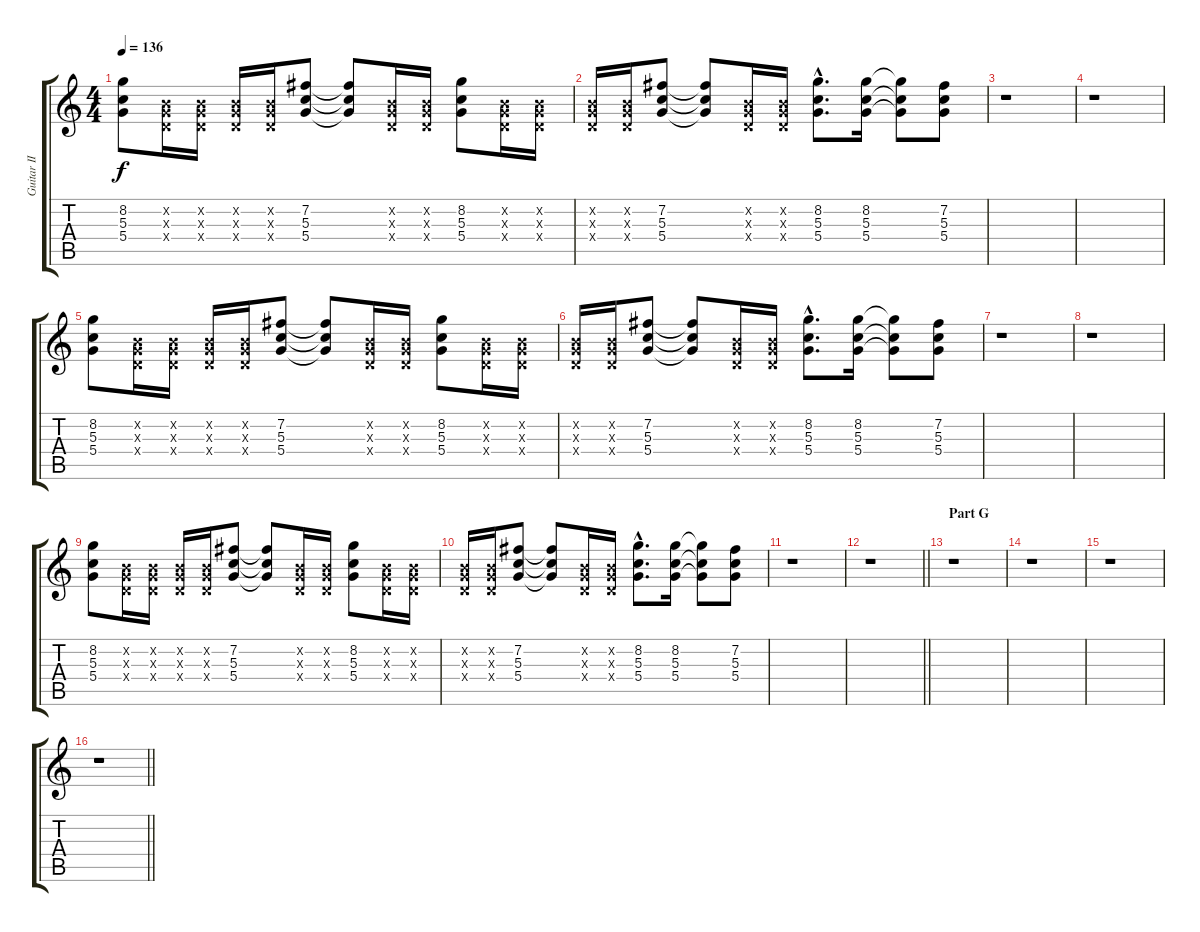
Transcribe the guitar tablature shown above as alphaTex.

\track ("Guitar II (Kazuma)" "Guitar II ") {instrument distortionguitar}
\staff {score tabs}
\tuning (E4 B3 G3 D3 A2 E2) {hide}
\ts (4 4)
\tempo 136
\clef g2
\ks c
(8.2 5.3 5.4).8{dy f} (0.2{x} 0.3{x} 0.4{x}).16 (0.2{x} 0.3{x} 0.4{x}).16 (0.2{x} 0.3{x} 0.4{x}).16 (0.2{x} 0.3{x} 0.4{x}).16 (7.2 5.3 5.4).8 (7.2{t} 5.3{t} 5.4{t}).8 (0.2{x} 0.3{x} 0.4{x}).16 (0.2{x} 0.3{x} 0.4{x}).16 (8.2 5.3 5.4).8 (0.2{x} 0.3{x} 0.4{x}).16 (0.2{x} 0.3{x} 0.4{x}).16 |
(0.2{x} 0.3{x} 0.4{x}).16 (0.2{x} 0.3{x} 0.4{x}).16 (7.2 5.3 5.4).8 (7.2{t} 5.3{t} 5.4{t}).8 (0.2{x} 0.3{x} 0.4{x}).16 (0.2{x} 0.3{x} 0.4{x}).16 (8.2{hac} 5.3{hac} 5.4{hac}).8{d} (8.2 5.3 5.4).16 (8.2{t} 5.3{t} 5.4{t}).8 (7.2 5.3 5.4).8 |
r.1 |
r.1 |
(8.2 5.3 5.4).8 (0.2{x} 0.3{x} 0.4{x}).16 (0.2{x} 0.3{x} 0.4{x}).16 (0.2{x} 0.3{x} 0.4{x}).16 (0.2{x} 0.3{x} 0.4{x}).16 (7.2 5.3 5.4).8 (7.2{t} 5.3{t} 5.4{t}).8 (0.2{x} 0.3{x} 0.4{x}).16 (0.2{x} 0.3{x} 0.4{x}).16 (8.2 5.3 5.4).8 (0.2{x} 0.3{x} 0.4{x}).16 (0.2{x} 0.3{x} 0.4{x}).16 |
(0.2{x} 0.3{x} 0.4{x}).16 (0.2{x} 0.3{x} 0.4{x}).16 (7.2 5.3 5.4).8 (7.2{t} 5.3{t} 5.4{t}).8 (0.2{x} 0.3{x} 0.4{x}).16 (0.2{x} 0.3{x} 0.4{x}).16 (8.2{hac} 5.3{hac} 5.4{hac}).8{d} (8.2 5.3 5.4).16 (8.2{t} 5.3{t} 5.4{t}).8 (7.2 5.3 5.4).8 |
r.1 |
r.1 |
(8.2 5.3 5.4).8 (0.2{x} 0.3{x} 0.4{x}).16 (0.2{x} 0.3{x} 0.4{x}).16 (0.2{x} 0.3{x} 0.4{x}).16 (0.2{x} 0.3{x} 0.4{x}).16 (7.2 5.3 5.4).8 (7.2{t} 5.3{t} 5.4{t}).8 (0.2{x} 0.3{x} 0.4{x}).16 (0.2{x} 0.3{x} 0.4{x}).16 (8.2 5.3 5.4).8 (0.2{x} 0.3{x} 0.4{x}).16 (0.2{x} 0.3{x} 0.4{x}).16 |
(0.2{x} 0.3{x} 0.4{x}).16 (0.2{x} 0.3{x} 0.4{x}).16 (7.2 5.3 5.4).8 (7.2{t} 5.3{t} 5.4{t}).8 (0.2{x} 0.3{x} 0.4{x}).16 (0.2{x} 0.3{x} 0.4{x}).16 (8.2{hac} 5.3{hac} 5.4{hac}).8{d} (8.2 5.3 5.4).16 (8.2{t} 5.3{t} 5.4{t}).8 (7.2 5.3 5.4).8 |
r.1 |
\barLineRight lightlight
r.1 |
\section ("" "Part G")
r.1 |
r.1 |
r.1 |
\barLineRight lightlight
r.1
